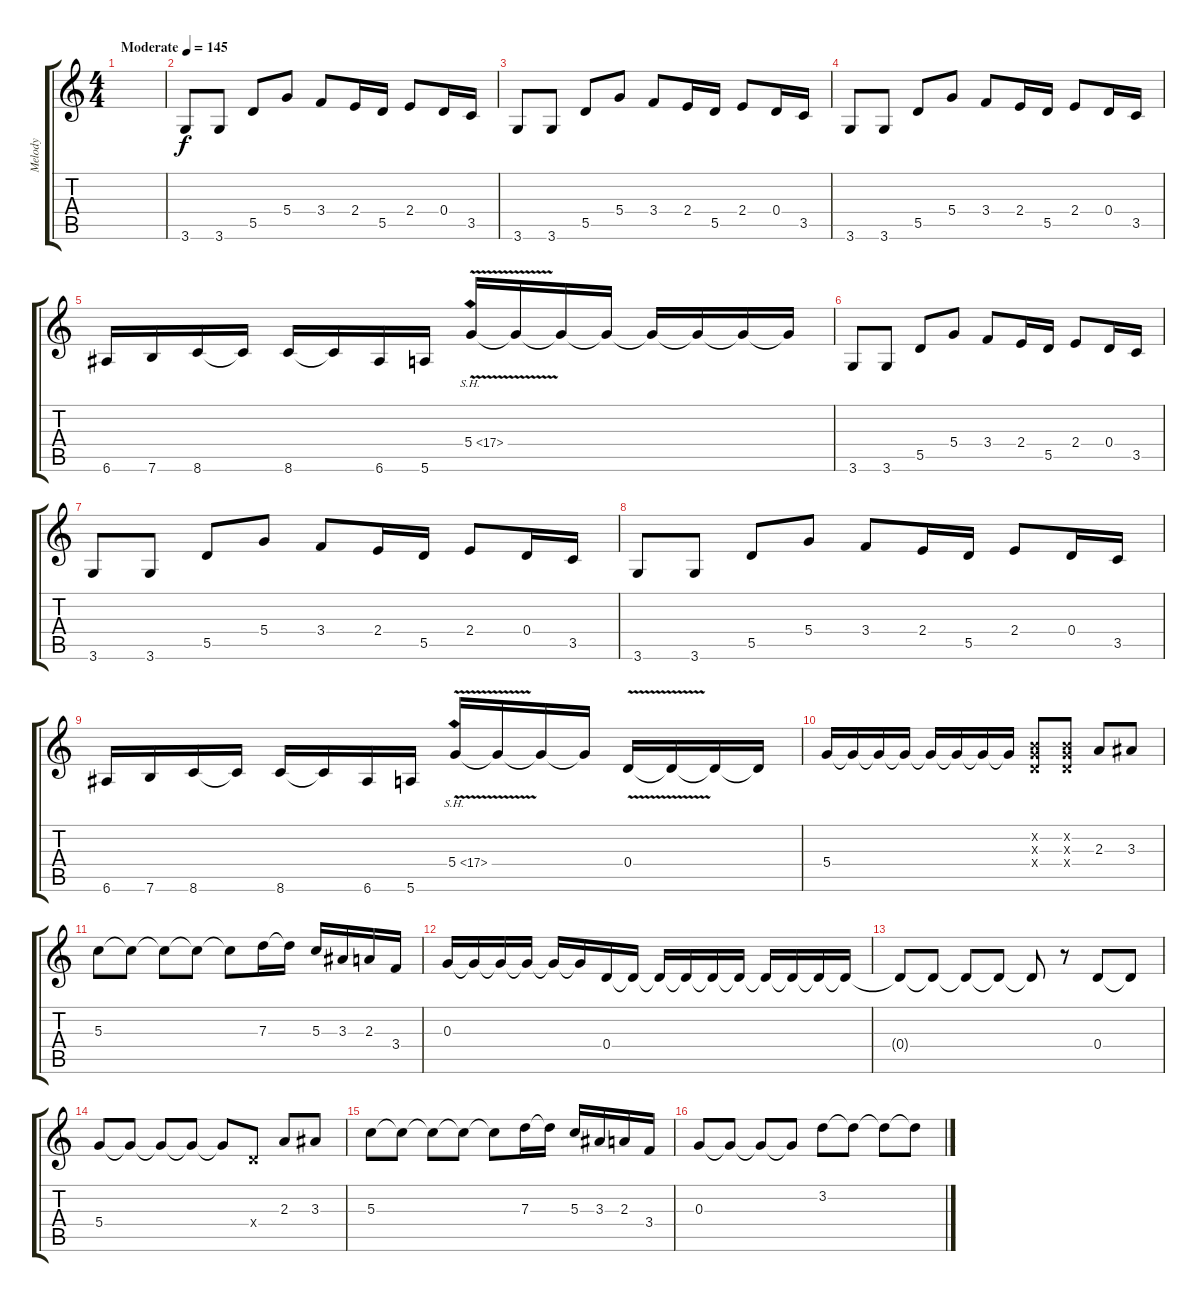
\track ("Melody" "Melody") {instrument distortionguitar}
\staff {score tabs}
\tuning (E4 B3 G3 D3 A2 E2) {hide}
\ts (4 4)
\tempo (145 "Moderate")
\clef g2
\ks c
|
3.6.8 3.6.8 5.5.8 5.4.8 3.4.8 2.4.16 5.5.16 2.4.8 0.4.16 3.5.16 |
3.6.8 3.6.8 5.5.8 5.4.8 3.4.8 2.4.16 5.5.16 2.4.8 0.4.16 3.5.16 |
3.6.8 3.6.8 5.5.8 5.4.8 3.4.8 2.4.16 5.5.16 2.4.8 0.4.16 3.5.16 |
6.6.16 7.6.16 8.6.16 8.6{t}.16 8.6.16 8.6{t}.16 6.6.16 5.6.16 5.4{sh 12 v}.16 5.4{t}.16 5.4{t}.16 5.4{t}.16 5.4{t}.16 5.4{t}.16 5.4{t}.16 5.4{t}.16 |
3.6.8 3.6.8 5.5.8 5.4.8 3.4.8 2.4.16 5.5.16 2.4.8 0.4.16 3.5.16 |
3.6.8 3.6.8 5.5.8 5.4.8 3.4.8 2.4.16 5.5.16 2.4.8 0.4.16 3.5.16 |
3.6.8 3.6.8 5.5.8 5.4.8 3.4.8 2.4.16 5.5.16 2.4.8 0.4.16 3.5.16 |
6.6.16 7.6.16 8.6.16 8.6{t}.16 8.6.16 8.6{t}.16 6.6.16 5.6.16 5.4{sh 12 v}.16 5.4{t}.16 5.4{t}.16 5.4{t}.16 0.4{v}.16 0.4{t}.16 0.4{t}.16 0.4{t}.16 |
5.4.16 5.4{t}.16 5.4{t}.16 5.4{t}.16 5.4{t}.16 5.4{t}.16 5.4{t}.16 5.4{t}.16 (0.2{x} 0.3{x} 0.4{x}).8 (0.2{x} 0.3{x} 0.4{x}).8 2.3.8 3.3.8 |
5.3.8 5.3{t}.8 5.3{t}.8 5.3{t}.8 5.3{t}.8 7.3.16 7.3{t}.16 5.3.16 3.3.16 2.3.16 3.4.16 |
0.3.16 0.3{t}.16 0.3{t}.16 0.3{t}.16 0.3{t}.16 0.3{t}.16 0.4.16 0.4{t}.16 0.4{t}.16 0.4{t}.16 0.4{t}.16 0.4{t}.16 0.4{t}.16 0.4{t}.16 0.4{t}.16 0.4{t}.16 |
0.4{t}.8 0.4{t}.8 0.4{t}.8 0.4{t}.8 0.4{t}.8 r.8 0.4.8 0.4{t}.8 |
5.4.8 5.4{t}.8 5.4{t}.8 5.4{t}.8 5.4{t}.8 0.4{x}.8 2.3.8 3.3.8 |
5.3.8 5.3{t}.8 5.3{t}.8 5.3{t}.8 5.3{t}.8 7.3.16 7.3{t}.16 5.3.16 3.3.16 2.3.16 3.4.16 |
0.3.8 0.3{t}.8 0.3{t}.8 0.3{t}.8 3.2.8 3.2{t}.8 3.2{t}.8 3.2{t}.8
